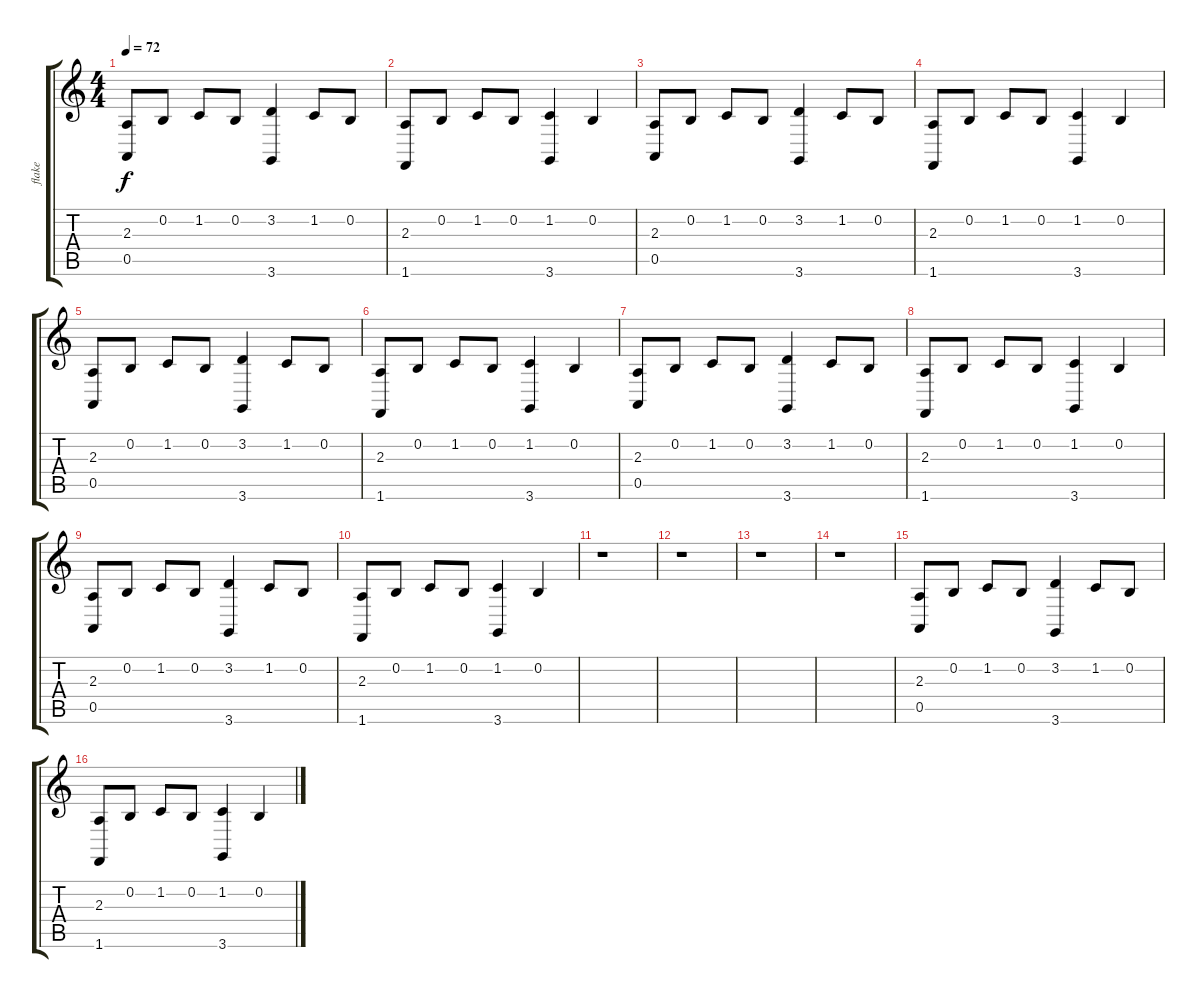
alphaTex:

\track ("flake" "flake") {instrument stringensemble1}
\staff {score tabs}
\tuning (E4 B3 G3 D3 A2 E2) {hide}
\ts (4 4)
\tempo 72
\clef g2
\ks c
(2.3 0.5).8{dy f} 0.2.8 1.2.8 0.2.8 (3.2 3.6).4 1.2.8 0.2.8 |
(2.3 1.6).8 0.2.8 1.2.8 0.2.8 (1.2 3.6).4 0.2.4 |
(2.3 0.5).8 0.2.8 1.2.8 0.2.8 (3.2 3.6).4 1.2.8 0.2.8 |
(2.3 1.6).8 0.2.8 1.2.8 0.2.8 (1.2 3.6).4 0.2.4 |
(2.3 0.5).8 0.2.8 1.2.8 0.2.8 (3.2 3.6).4 1.2.8 0.2.8 |
(2.3 1.6).8 0.2.8 1.2.8 0.2.8 (1.2 3.6).4 0.2.4 |
(2.3 0.5).8 0.2.8 1.2.8 0.2.8 (3.2 3.6).4 1.2.8 0.2.8 |
(2.3 1.6).8 0.2.8 1.2.8 0.2.8 (1.2 3.6).4 0.2.4 |
(2.3 0.5).8 0.2.8 1.2.8 0.2.8 (3.2 3.6).4 1.2.8 0.2.8 |
(2.3 1.6).8 0.2.8 1.2.8 0.2.8 (1.2 3.6).4 0.2.4 |
r.1 |
r.1 |
r.1 |
r.1 |
(2.3 0.5).8 0.2.8 1.2.8 0.2.8 (3.2 3.6).4 1.2.8 0.2.8 |
(2.3 1.6).8 0.2.8 1.2.8 0.2.8 (1.2 3.6).4 0.2.4
